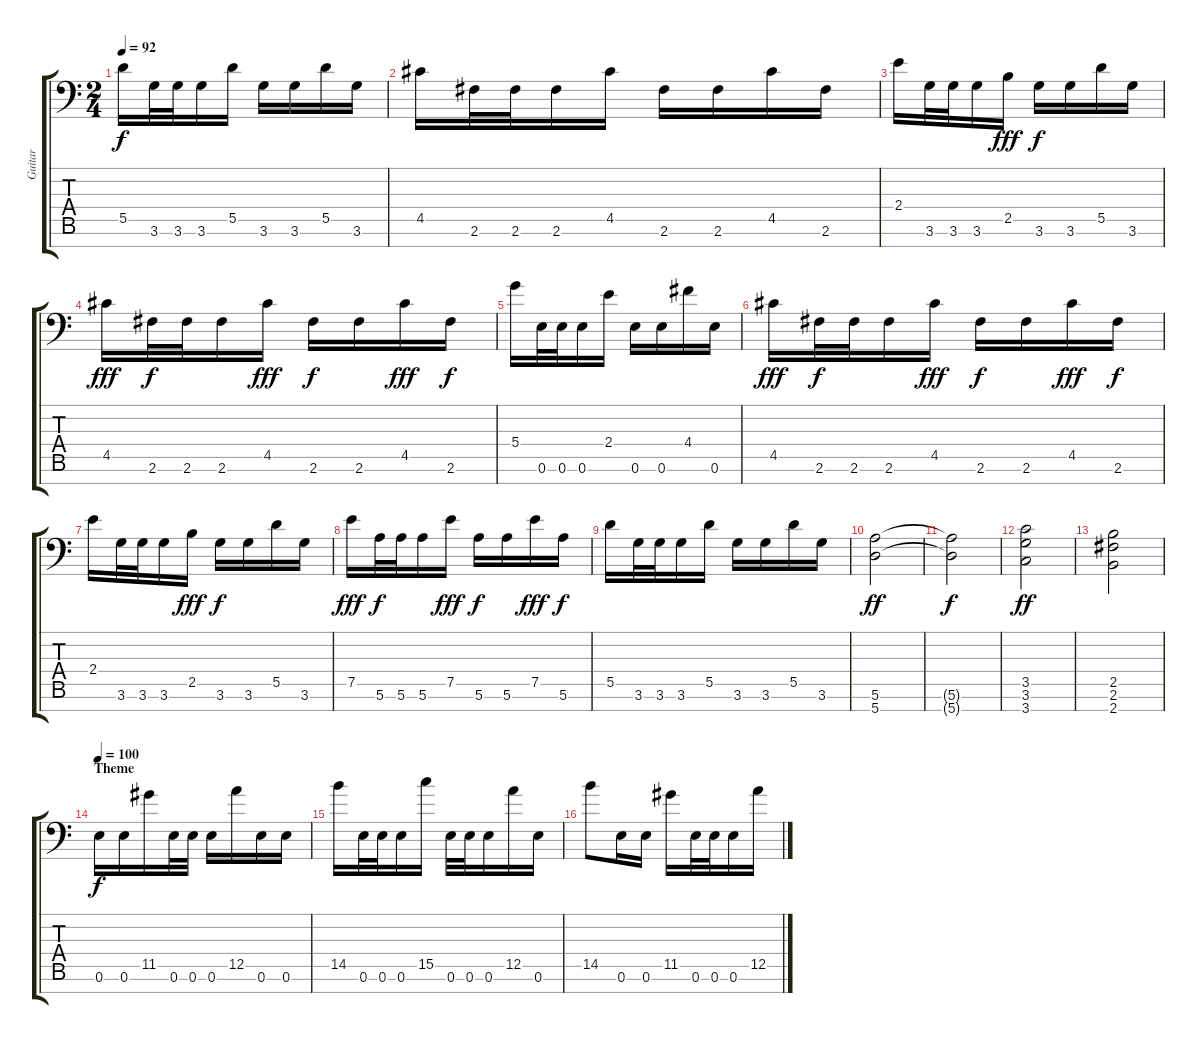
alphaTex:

\track ("Guitar" "Guitar") {instrument distortionguitar}
\staff {score tabs}
\tuning (E4 B3 G3 D3 A2 E2 A1) {hide}
\ts (2 4)
\tempo 92
\clef f4
\ks c
5.5.16{dy f} 3.6.32 3.6.32 3.6.16 5.5.16 3.6.16 3.6.16 5.5.16 3.6.16 |
4.5.16 2.6.32 2.6.32 2.6.16 4.5.16 2.6.16 2.6.16 4.5.16 2.6.16 |
2.4.16 3.6.32 3.6.32 3.6.16 2.5.16{dy fff} 3.6.16{dy f} 3.6.16 5.5.16 3.6.16 |
4.5.16{dy fff} 2.6.32{dy f} 2.6.32 2.6.16 4.5.16{dy fff} 2.6.16{dy f} 2.6.16 4.5.16{dy fff} 2.6.16{dy f} |
5.4.16 0.6.32 0.6.32 0.6.16 2.4.16 0.6.16 0.6.16 4.4.16 0.6.16 |
4.5.16{dy fff} 2.6.32{dy f} 2.6.32 2.6.16 4.5.16{dy fff} 2.6.16{dy f} 2.6.16 4.5.16{dy fff} 2.6.16{dy f} |
2.4.16 3.6.32 3.6.32 3.6.16 2.5.16{dy fff} 3.6.16{dy f} 3.6.16 5.5.16 3.6.16 |
7.5.16{dy fff} 5.6.32{dy f} 5.6.32 5.6.16 7.5.16{dy fff} 5.6.16{dy f} 5.6.16 7.5.16{dy fff} 5.6.16{dy f} |
5.5.16 3.6.32 3.6.32 3.6.16 5.5.16 3.6.16 3.6.16 5.5.16 3.6.16 |
(5.6 5.7).2{dy ff} |
(5.6{t} 5.7{t}).2{dy f} |
(3.5 3.6 3.7).2{dy ff} |
(2.5 2.6 2.7).2 |
\section ("" "Theme")
\tempo 100
0.6.16{dy f volume 16} 0.6.16 11.5.16 0.6.32 0.6.32 0.6.16 12.5.16 0.6.16 0.6.16 |
14.5.16 0.6.32 0.6.32 0.6.16 15.5.16 0.6.32 0.6.32 0.6.16 12.5.16 0.6.16 |
14.5.8 0.6.16 0.6.16 11.5.16 0.6.32 0.6.32 0.6.16 12.5.16
